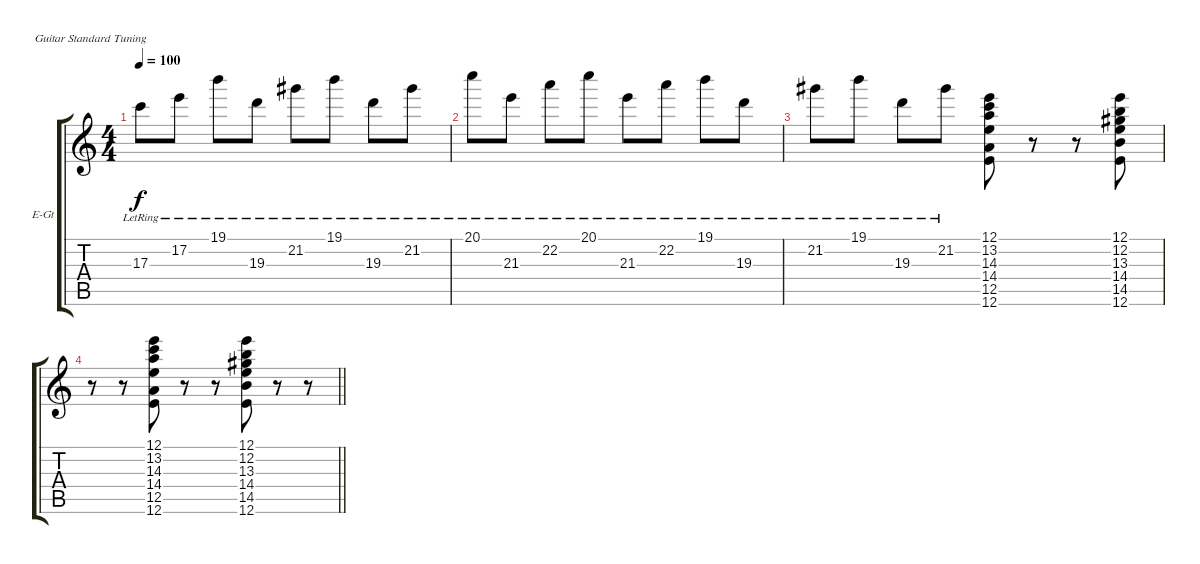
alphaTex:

\bracketExtendMode groupsimilarinstruments
\firstSystemTrackNameOrientation horizontal
\otherSystemsTrackNameOrientation horizontal
\track ("Г. Каспарян" "E-Gt") {instrument electricguitarclean}
\staff {score tabs}
\tuning (E4 B3 G3 D3 A2 E2)
\ts (4 4)
\tempo 100
\clef g2
\scale
0.333333
\ks c
17.3{lr}.8{dy f} 17.2{lr}.8 19.1{lr}.8 19.3{lr}.8 21.2{lr}.8 19.1{lr}.8 19.3{lr}.8 21.2{lr}.8 |
\scale
0.333333 20.1{lr}.8 21.3{lr}.8 22.2{lr}.8 20.1{lr}.8 21.3{lr}.8 22.2{lr}.8 19.1{lr}.8 19.3{lr}.8 |
\scale
0.333333 21.2{lr}.8 19.1{lr}.8 19.3{lr}.8 21.2{lr}.8 (12.1 13.2 14.3 14.4 12.5 12.6).8 r.8 r.8 (12.1 12.2 13.3 14.4 14.5 12.6).8 |
\barLineRight lightlight
r.8 r.8 (12.1 13.2 14.3 14.4 12.5 12.6).8 r.8 r.8 (12.1 12.2 13.3 14.4 14.5 12.6).8 r.8 r.8
